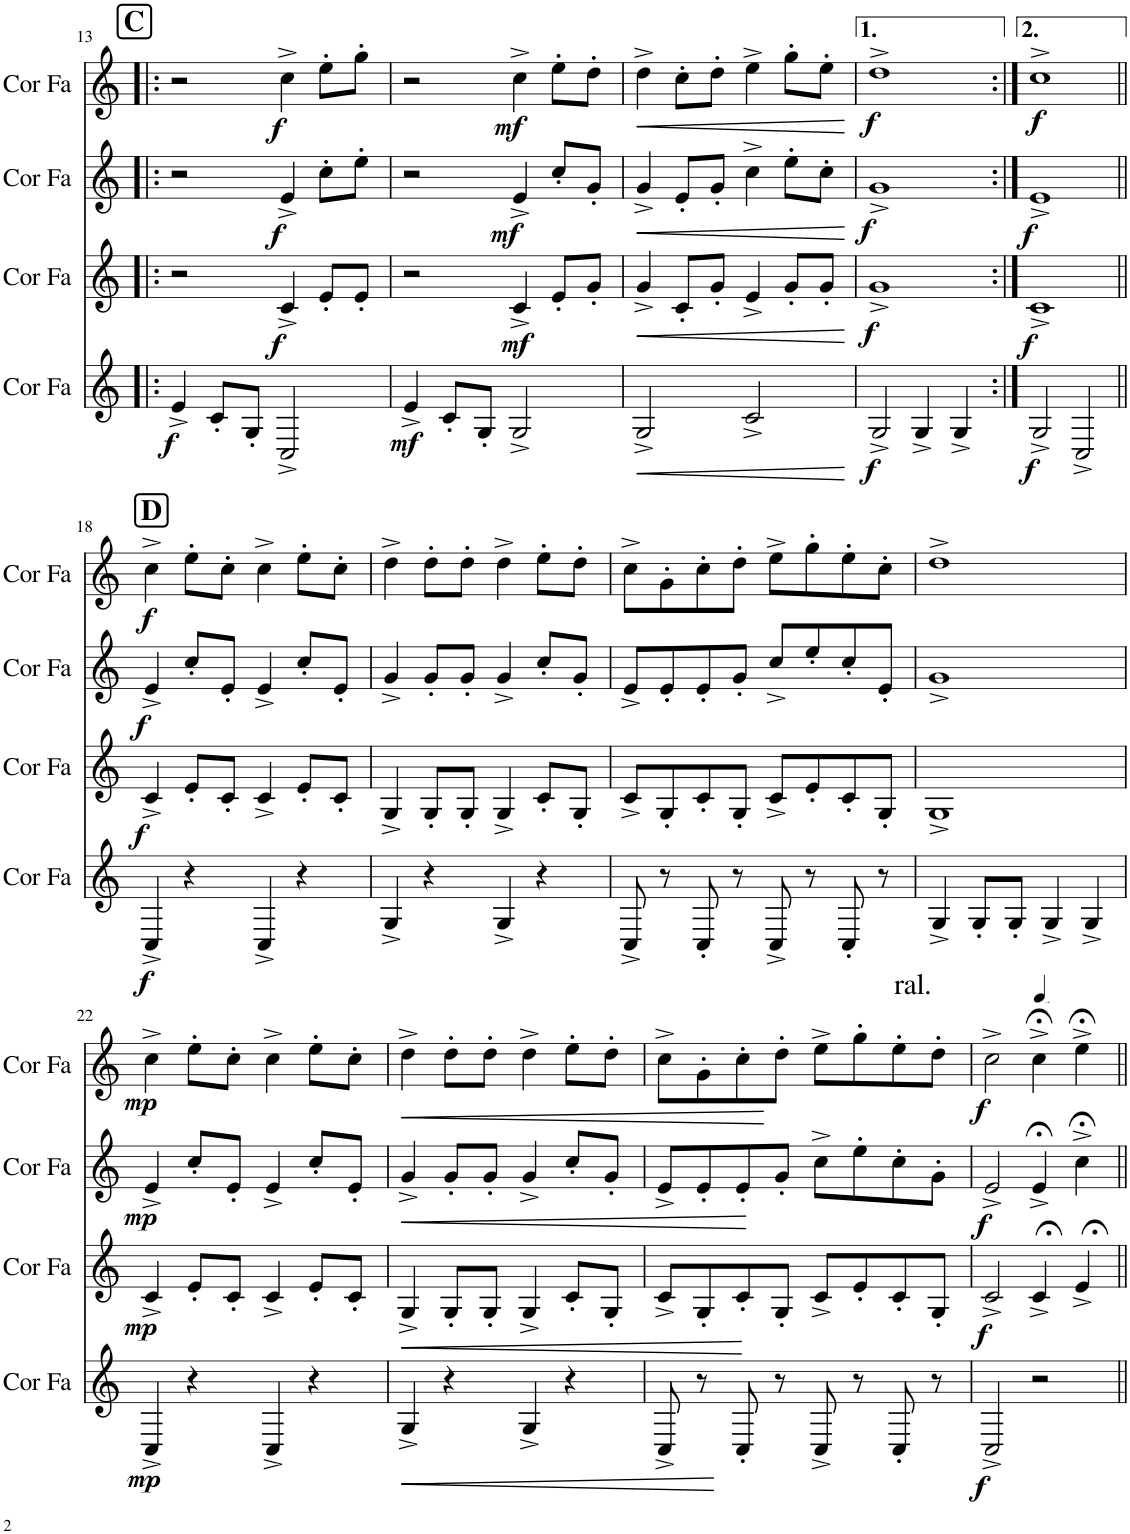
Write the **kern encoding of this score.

**kern	**dynam	**kern	**dynam	**kern	**dynam	**kern	**dynam
*part4	*part4	*part3	*part3	*part2	*part2	*part1	*part1
*staff4	*staff4	*staff3	*staff3	*staff2	*staff2	*staff1	*staff1
*I"Cor en Fa	*	*I"Cor en Fa	*	*I"Cor en Fa	*	*I"Cor en Fa	*
*I'Cor Fa	*	*I'Cor Fa	*	*I'Cor Fa	*	*I'Cor Fa	*
!!LO:PB:g=z
*clefG2	*	*clefG2	*	*clefG2	*	*clefG2	*
*Trd4c7	*	*Trd4c7	*	*Trd4c7	*	*Trd4c7	*
*k[]	*	*k[]	*	*k[]	*	*k[]	*
*M4/4	*	*M4/4	*	*M4/4	*	*M4/4	*
!!LO:REH:place=s1:a:B:cj:fs=14:t=C
=13!|:	=13!|:	=13!|:	=13!|:	=13!|:	=13!|:	=13!|:	=13!|:
!	!LO:DY:b	!	!	!	!	!	!
4e^/	f	2r	.	2r	.	2r	.
8c'/L	.	.	.	.	.	.	.
8G'/J	.	.	.	.	.	.	.
!	!	!	!LO:DY:b	!	!LO:DY:b	!	!LO:DY:b
2C^/	.	4c^/	f	4e^/	f	4cc^\	f
.	.	8e'/L	.	8cc'\L	.	8ee'\L	.
.	.	8e'/J	.	8ee'\J	.	8gg'\J	.
=14	=14	=14	=14	=14	=14	=14	=14
!	!LO:DY:b	!	!	!	!	!	!
4e^/	mf	2r	.	2r	.	2r	.
8c'/L	.	.	.	.	.	.	.
8G'/J	.	.	.	.	.	.	.
!	!	!	!LO:DY:b	!	!LO:DY:b	!	!LO:DY:b
2G^/	.	4c^/	mf	4e^/	mf	4cc^\	mf
.	.	8e'/L	.	8cc'/L	.	8ee'\L	.
.	.	8g'/J	.	8g'/J	.	8dd'\J	.
=15	=15	=15	=15	=15	=15	=15	=15
!	!LO:HP:b	!	!LO:HP:b	!	!LO:HP:b	!	!LO:HP:b
2G^/	<	4g^/	<	4g^/	<	4dd^\	<
.	.	8c'/L	.	8e'/L	.	8cc'\L	.
.	.	8g'/J	.	8g'/J	.	8dd'\J	.
2c^/	.	4e^/	.	4cc^\	.	4ee^\	.
.	.	8g'/L	.	8ee'\L	.	8gg'\L	.
.	.	8g'/J	.	8cc'\J	.	8ee'\J	.
.	[	.	[	.	[	.	[
=16	=16	=16	=16	=16	=16	=16	=16
!	!LO:DY:b	!	!LO:DY:b	!	!LO:DY:b	!	!LO:DY:b
2G^/	f	1g^	f	1g^	f	1dd^	f
4G^/	.	.	.	.	.	.	.
4G^/	.	.	.	.	.	.	.
=17:|!	=17:|!	=17:|!	=17:|!	=17:|!	=17:|!	=17:|!	=17:|!
!	!LO:DY:b	!	!LO:DY:b	!	!LO:DY:b	!	!LO:DY:b
2G^/	f	1c^	f	1e^	f	1cc^	f
2C^/	.	.	.	.	.	.	.
!!LO:LB:g=z
!!LO:REH:place=s1:a:B:cj:fs=14:t=D
=18||	=18||	=18||	=18||	=18||	=18||	=18||	=18||
!	!LO:DY:b	!	!LO:DY:b	!	!LO:DY:b	!	!LO:DY:b
4C^/	f	4c^/	f	4e^/	f	4cc^\	f
4r	.	8e'/L	.	8cc'/L	.	8ee'\L	.
.	.	8c'/J	.	8e'/J	.	8cc'\J	.
4C^/	.	4c^/	.	4e^/	.	4cc^\	.
4r	.	8e'/L	.	8cc'/L	.	8ee'\L	.
.	.	8c'/J	.	8e'/J	.	8cc'\J	.
=19	=19	=19	=19	=19	=19	=19	=19
4G^/	.	4G^/	.	4g^/	.	4dd^\	.
4r	.	8G'/L	.	8g'/L	.	8dd'\L	.
.	.	8G'/J	.	8g'/J	.	8dd'\J	.
4G^/	.	4G^/	.	4g^/	.	4dd^\	.
4r	.	8c'/L	.	8cc'/L	.	8ee'\L	.
.	.	8G'/J	.	8g'/J	.	8dd'\J	.
=20	=20	=20	=20	=20	=20	=20	=20
8C^/	.	8c^/L	.	8e^/L	.	8cc^\L	.
8r	.	8G'/	.	8e'/	.	8g'\	.
8C'/	.	8c'/	.	8e'/	.	8cc'\	.
8r	.	8G'/J	.	8g'/J	.	8dd'\J	.
8C^/	.	8c^/L	.	8cc^/L	.	8ee^\L	.
8r	.	8e'/	.	8ee'/	.	8gg'\	.
8C'/	.	8c'/	.	8cc'/	.	8ee'\	.
8r	.	8G'/J	.	8e'/J	.	8cc'\J	.
=21	=21	=21	=21	=21	=21	=21	=21
4G^/	.	1G^	.	1g^	.	1dd^	.
8G'/L	.	.	.	.	.	.	.
8G'/J	.	.	.	.	.	.	.
4G^/	.	.	.	.	.	.	.
4G^/	.	.	.	.	.	.	.
!!LO:LB:g=z
=22	=22	=22	=22	=22	=22	=22	=22
!	!LO:DY:b	!	!LO:DY:b	!	!LO:DY:b	!	!LO:DY:b
4C^/	mp	4c^/	mp	4e^/	mp	4cc^\	mp
4r	.	8e'/L	.	8cc'/L	.	8ee'\L	.
.	.	8c'/J	.	8e'/J	.	8cc'\J	.
4C^/	.	4c^/	.	4e^/	.	4cc^\	.
4r	.	8e'/L	.	8cc'/L	.	8ee'\L	.
.	.	8c'/J	.	8e'/J	.	8cc'\J	.
=23	=23	=23	=23	=23	=23	=23	=23
!	!LO:HP:b	!	!LO:HP:b	!	!LO:HP:b	!	!LO:HP:b
4G^/	<	4G^/	<	4g^/	<	4dd^\	<
4r	.	8G'/L	.	8g'/L	.	8dd'\L	.
.	.	8G'/J	.	8g'/J	.	8dd'\J	.
4G^/	.	4G^/	.	4g^/	.	4dd^\	.
4r	.	8c'/L	.	8cc'/L	.	8ee'\L	.
.	.	8G'/J	.	8g'/J	.	8dd'\J	.
.	[	.	[	.	[	.	[
=24	=24	=24	=24	=24	=24	=24	=24
8C^/	.	8c^/L	.	8e^/L	.	8cc^\L	.
8r	.	8G'/	.	8e'/	.	8g'\	.
8C'/	.	8c'/	.	8e'/	.	8cc'\	.
8r	.	8G'/J	.	8g'/J	.	8dd'\J	.
8C^/	.	8c^/L	.	8cc^\L	.	8ee^\L	.
8r	.	8e'/	.	8ee'\	.	8gg'\	.
8C'/	.	8c'/	.	8cc'\	.	8ee'\	.
8r	.	8G'/J	.	8g'\J	.	8dd'\J	.
=25	=25	=25	=25	=25	=25	=25	=25
!	!	!	!	!	!	!LO:TX:a:t=ral.	!
!	!LO:DY:b	!	!LO:DY:b	!	!LO:DY:b	!	!LO:DY:b
2C^/	f	2c^/	f	2e^/	f	2cc^\	f
*	*	*	*	*	*	*MM40	*
2r	.	4c;<^/	.	4e;<^/	.	4cc;<^\	.
.	.	4e;<^/	.	4cc;<^\	.	4ee;<^\	.
=||	=||	=||	=||	=||	=||	=||	=||
*-	*-	*-	*-	*-	*-	*-	*-
